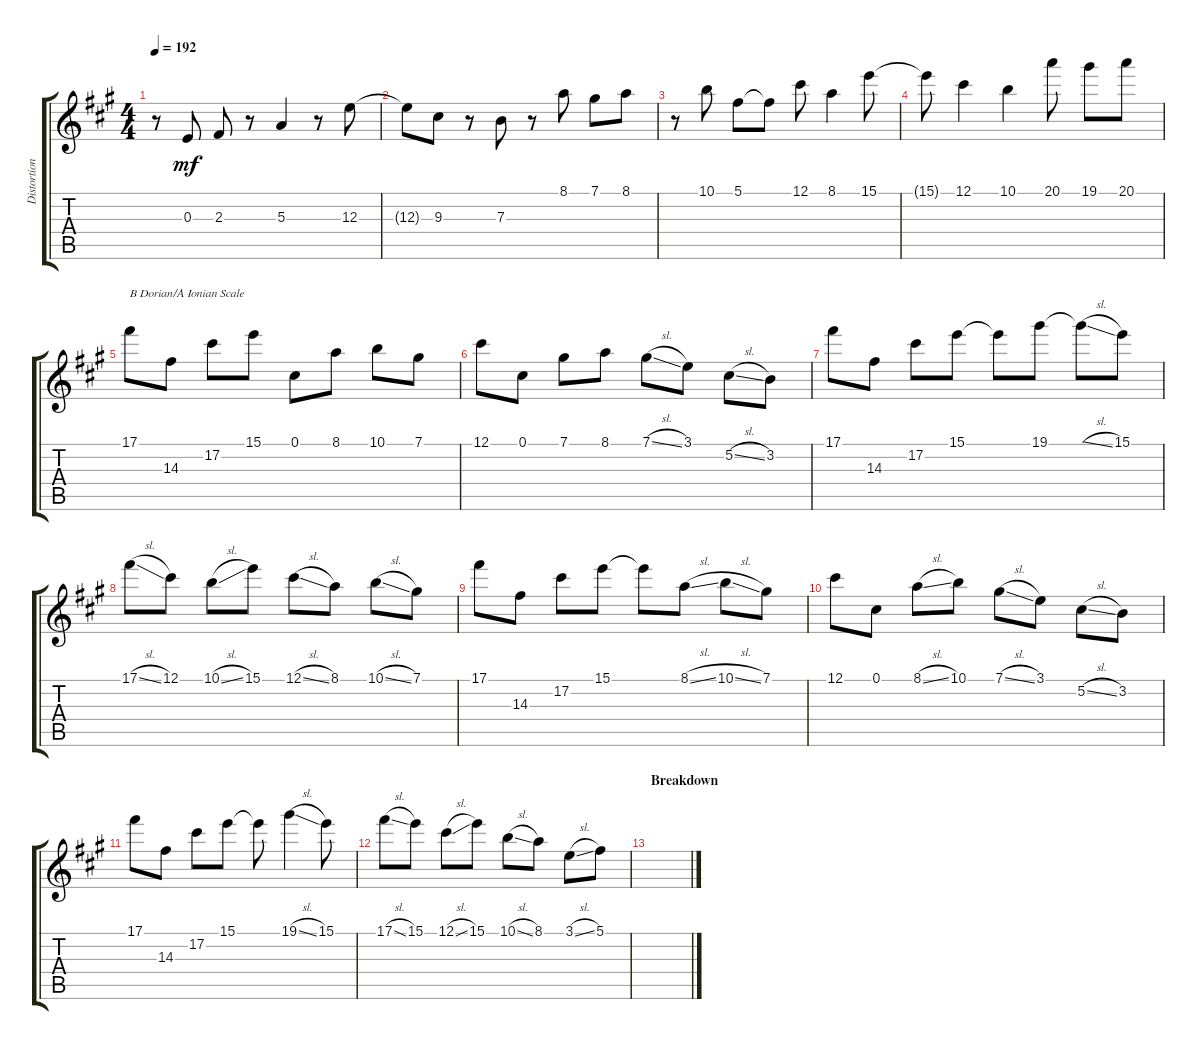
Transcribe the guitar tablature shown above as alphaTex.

\track ("Distortion Guitar Lead" "Distortion") {instrument distortionguitar}
\staff {score tabs}
\tuning (Db4 Ab3 E3 B2 Gb2 B1) {hide}
\ts (4 4)
\tempo 192
\clef g2
\ks a
r.8{dy mf} 0.3.8 2.3.8 r.8 5.3.4 r.8 12.3.8 |
12.3{t}.8 9.3.8 r.8 7.3.8 r.8 8.1.8 7.1.8 8.1.8 |
r.8 10.1.8 5.1.8 5.1{t}.8 12.1.8 8.1.4 15.1.8 |
15.1{t}.8 12.1.4 10.1.4 20.1.8 19.1.8 20.1.8 |
17.1.8{txt "B Dorian/A Ionian Scale"} 14.3.8 17.2.8 15.1.8 0.1.8 8.1.8 10.1.8 7.1.8 |
12.1.8 0.1.8 7.1.8 8.1.8 7.1{sl}.8 3.1.8 5.2{sl}.8 3.2.8 |
17.1.8 14.3.8 17.2.8 15.1.8 15.1{t}.8 19.1.8 19.1{sl t}.8 15.1.8 |
17.1{sl}.8 12.1.8 10.1{sl}.8 15.1.8 12.1{sl}.8 8.1.8 10.1{sl}.8 7.1.8 |
17.1.8 14.3.8 17.2.8 15.1.8 15.1{t}.8 8.1{sl}.8 10.1{sl}.8 7.1.8 |
12.1.8 0.1.8 8.1{sl}.8 10.1.8 7.1{sl}.8 3.1.8 5.2{sl}.8 3.2.8 |
17.1.8 14.3.8 17.2.8 15.1.8 15.1{t}.8 19.1{sl}.4 15.1.8 |
17.1{sl}.8 15.1.8 12.1{sl}.8 15.1.8 10.1{sl}.8 8.1.8 3.1{sl}.8 5.1.8 |
\section ("" "Breakdown")
